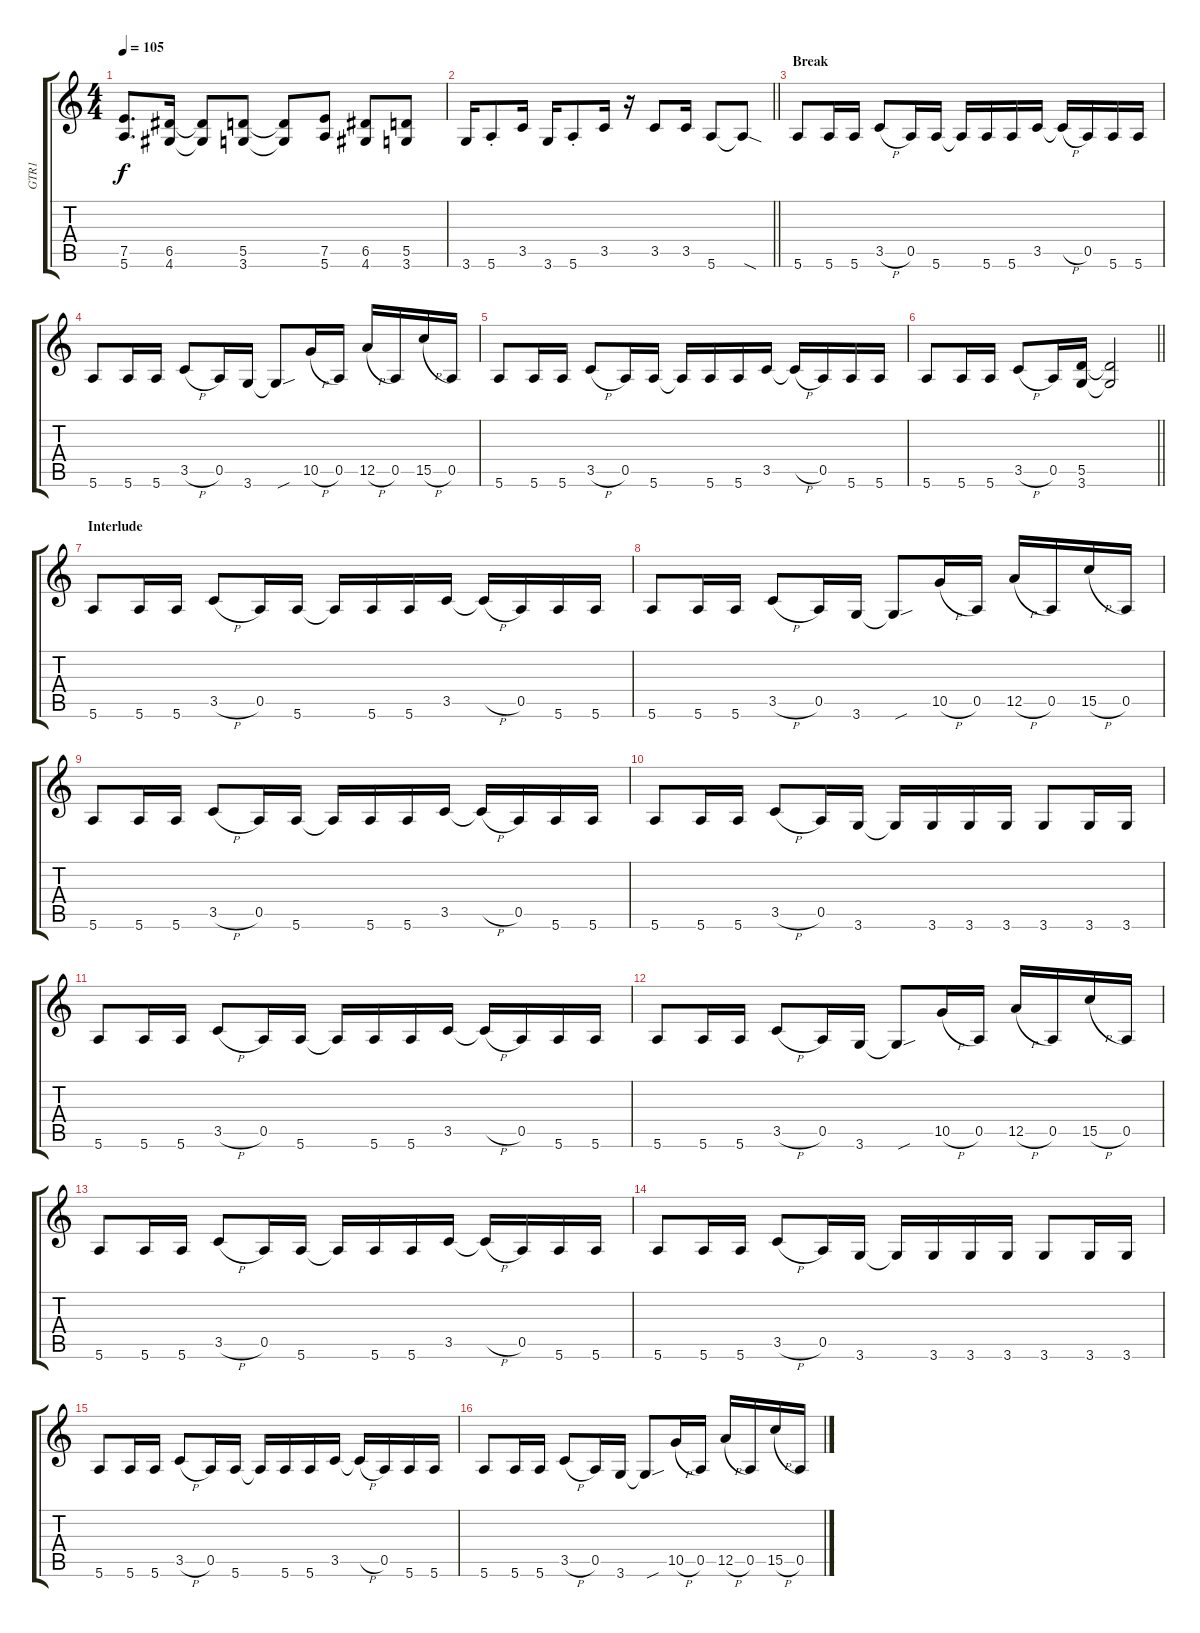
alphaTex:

\track ("GTR1" "GTR1") {instrument overdrivenguitar}
\staff {score tabs}
\tuning (E4 B3 G3 D3 A2 E2) {hide}
\ts (4 4)
\tempo 105
\clef g2
\ks c
(7.5 5.6).8{d dy f} (6.5 4.6).16 (6.5{t} 4.6{t}).8 (5.5 3.6).8 (5.5{t} 3.6{t}).8 (7.5 5.6).8 (6.5 4.6).8 (5.5 3.6).8 |
\barLineRight lightlight
3.6.16 5.6{st}.8 3.5.16 3.6.16 5.6{st}.8 3.5.16 r.16 3.5.8 3.5.16 5.6.8 5.6{sod t}.8 |
\section ("" "Break")
5.6.8 5.6.16 5.6.16 3.5{h}.8 0.5.16 5.6.16 5.6{t}.16 5.6.16 5.6.16 3.5.16 3.5{h t}.16 0.5.16 5.6.16 5.6.16 |
5.6.8 5.6.16 5.6.16 3.5{h}.8 0.5.16 3.6.16 3.6{sou t}.8 10.5{h}.16 0.5.16 12.5{h}.16{beam merge} 0.5.16 15.5{h}.16{beam merge} 0.5.16 |
5.6.8 5.6.16 5.6.16 3.5{h}.8 0.5.16 5.6.16 5.6{t}.16 5.6.16 5.6.16 3.5.16 3.5{h t}.16 0.5.16 5.6.16 5.6.16 |
\barLineRight lightlight
5.6.8 5.6.16 5.6.16 3.5{h}.8 0.5.16 (5.5 3.6).16 (5.5{t} 3.6{t}).2 |
\section ("" "Interlude")
5.6.8 5.6.16 5.6.16 3.5{h}.8 0.5.16 5.6.16 5.6{t}.16 5.6.16 5.6.16 3.5.16 3.5{h t}.16 0.5.16 5.6.16 5.6.16 |
5.6.8 5.6.16 5.6.16 3.5{h}.8 0.5.16 3.6.16 3.6{sou t}.8 10.5{h}.16 0.5.16 12.5{h}.16{beam merge} 0.5.16 15.5{h}.16{beam merge} 0.5.16 |
5.6.8 5.6.16 5.6.16 3.5{h}.8 0.5.16 5.6.16 5.6{t}.16 5.6.16 5.6.16 3.5.16 3.5{h t}.16 0.5.16 5.6.16 5.6.16 |
5.6.8 5.6.16 5.6.16 3.5{h}.8 0.5.16 3.6.16 3.6{t}.16 3.6.16 3.6.16 3.6.16 3.6.8 3.6.16 3.6.16 |
5.6.8 5.6.16 5.6.16 3.5{h}.8 0.5.16 5.6.16 5.6{t}.16 5.6.16 5.6.16 3.5.16 3.5{h t}.16 0.5.16 5.6.16 5.6.16 |
5.6.8 5.6.16 5.6.16 3.5{h}.8 0.5.16 3.6.16 3.6{sou t}.8 10.5{h}.16 0.5.16 12.5{h}.16{beam merge} 0.5.16 15.5{h}.16{beam merge} 0.5.16 |
5.6.8 5.6.16 5.6.16 3.5{h}.8 0.5.16 5.6.16 5.6{t}.16 5.6.16 5.6.16 3.5.16 3.5{h t}.16 0.5.16 5.6.16 5.6.16 |
5.6.8 5.6.16 5.6.16 3.5{h}.8 0.5.16 3.6.16 3.6{t}.16 3.6.16 3.6.16 3.6.16 3.6.8 3.6.16 3.6.16 |
5.6.8 5.6.16 5.6.16 3.5{h}.8 0.5.16 5.6.16 5.6{t}.16 5.6.16 5.6.16 3.5.16 3.5{h t}.16 0.5.16 5.6.16 5.6.16 |
5.6.8 5.6.16 5.6.16 3.5{h}.8 0.5.16 3.6.16 3.6{sou t}.8 10.5{h}.16 0.5.16 12.5{h}.16{beam merge} 0.5.16 15.5{h}.16{beam merge} 0.5.16
